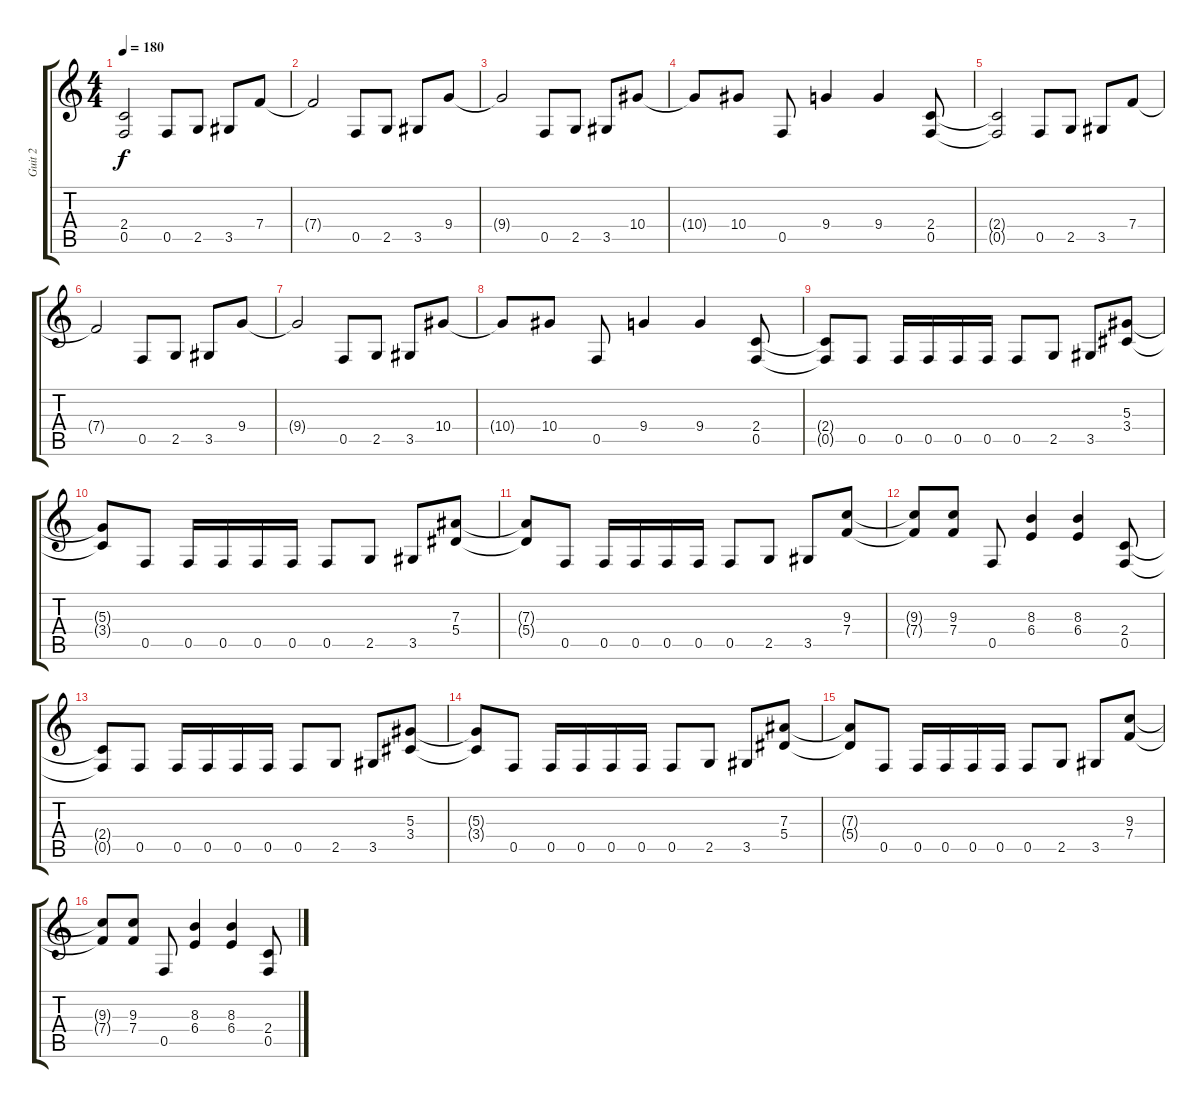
\track ("Guit 2" "Guit 2") {instrument distortionguitar}
\staff {score tabs}
\tuning (C4 G3 Eb3 Bb2 F2 C2) {hide}
\ts (4 4)
\tempo 180
\clef g2
\ks c
(2.4{t} 0.5{t}).2{dy f} 0.5.8 2.5.8 3.5.8 7.4.8 |
7.4{t}.2 0.5.8 2.5.8 3.5.8 9.4.8 |
9.4{t}.2 0.5.8 2.5.8 3.5.8 10.4.8 |
10.4{t}.8 10.4.8 0.5.8 9.4.4 9.4.4 (2.4 0.5).8 |
(2.4{t} 0.5{t}).2 0.5.8 2.5.8 3.5.8 7.4.8 |
7.4{t}.2 0.5.8 2.5.8 3.5.8 9.4.8 |
9.4{t}.2 0.5.8 2.5.8 3.5.8 10.4.8 |
10.4{t}.8 10.4.8 0.5.8 9.4.4 9.4.4 (2.4 0.5).8 |
(2.4{t} 0.5{t}).8 0.5.8 0.5.16 0.5.16 0.5.16 0.5.16 0.5.8 2.5.8 3.5.8 (5.3 3.4).8 |
(5.3{t} 3.4{t}).8 0.5.8 0.5.16 0.5.16 0.5.16 0.5.16 0.5.8 2.5.8 3.5.8 (7.3 5.4).8 |
(7.3{t} 5.4{t}).8 0.5.8 0.5.16 0.5.16 0.5.16 0.5.16 0.5.8 2.5.8 3.5.8 (9.3 7.4).8 |
(9.3{t} 7.4{t}).8 (9.3 7.4).8 0.5.8 (8.3 6.4).4 (8.3 6.4).4 (2.4 0.5).8 |
(2.4{t} 0.5{t}).8 0.5.8 0.5.16 0.5.16 0.5.16 0.5.16 0.5.8 2.5.8 3.5.8 (5.3 3.4).8 |
(5.3{t} 3.4{t}).8 0.5.8 0.5.16 0.5.16 0.5.16 0.5.16 0.5.8 2.5.8 3.5.8 (7.3 5.4).8 |
(7.3{t} 5.4{t}).8 0.5.8 0.5.16 0.5.16 0.5.16 0.5.16 0.5.8 2.5.8 3.5.8 (9.3 7.4).8 |
(9.3{t} 7.4{t}).8 (9.3 7.4).8 0.5.8 (8.3 6.4).4 (8.3 6.4).4 (2.4 0.5).8
